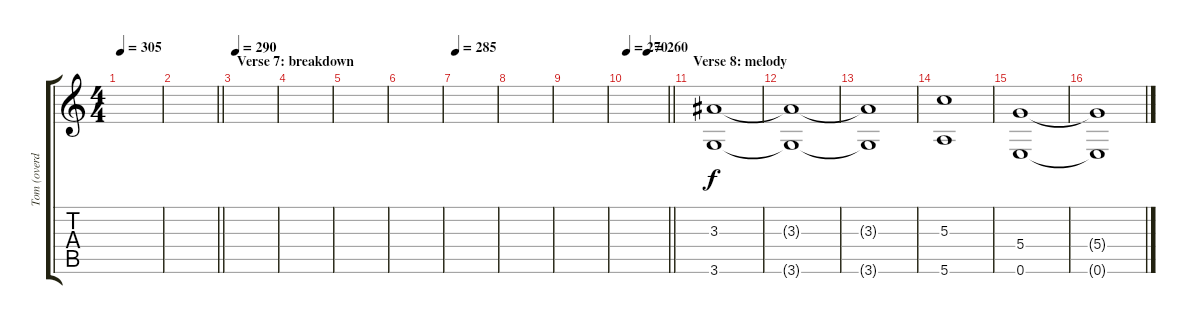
\track ("Tom (overdub chords)" "Tom (overd") {instrument overdrivenguitar}
\staff {score tabs}
\tuning (E4 B3 G3 D3 A2 E2) {hide}
\ts (4 4)
\tempo 305
\clef g2
\ks c
|
\barLineRight lightlight
|
\section ("" "Verse 7: breakdown")
\tempo 290
|
|
|
|
\tempo 285
|
|
|
\tempo 270
\tempo (260 0.5)
\barLineRight lightlight
|
\section ("" "Verse 8: melody")
(3.3 3.6).1{volume 10 instrument electricguitarjazz} |
(3.3{t} 3.6{t}).1 |
(3.3{t} 3.6{t}).1 |
(5.3 5.6).1 |
(5.4 0.6).1 |
(5.4{t} 0.6{t}).1
